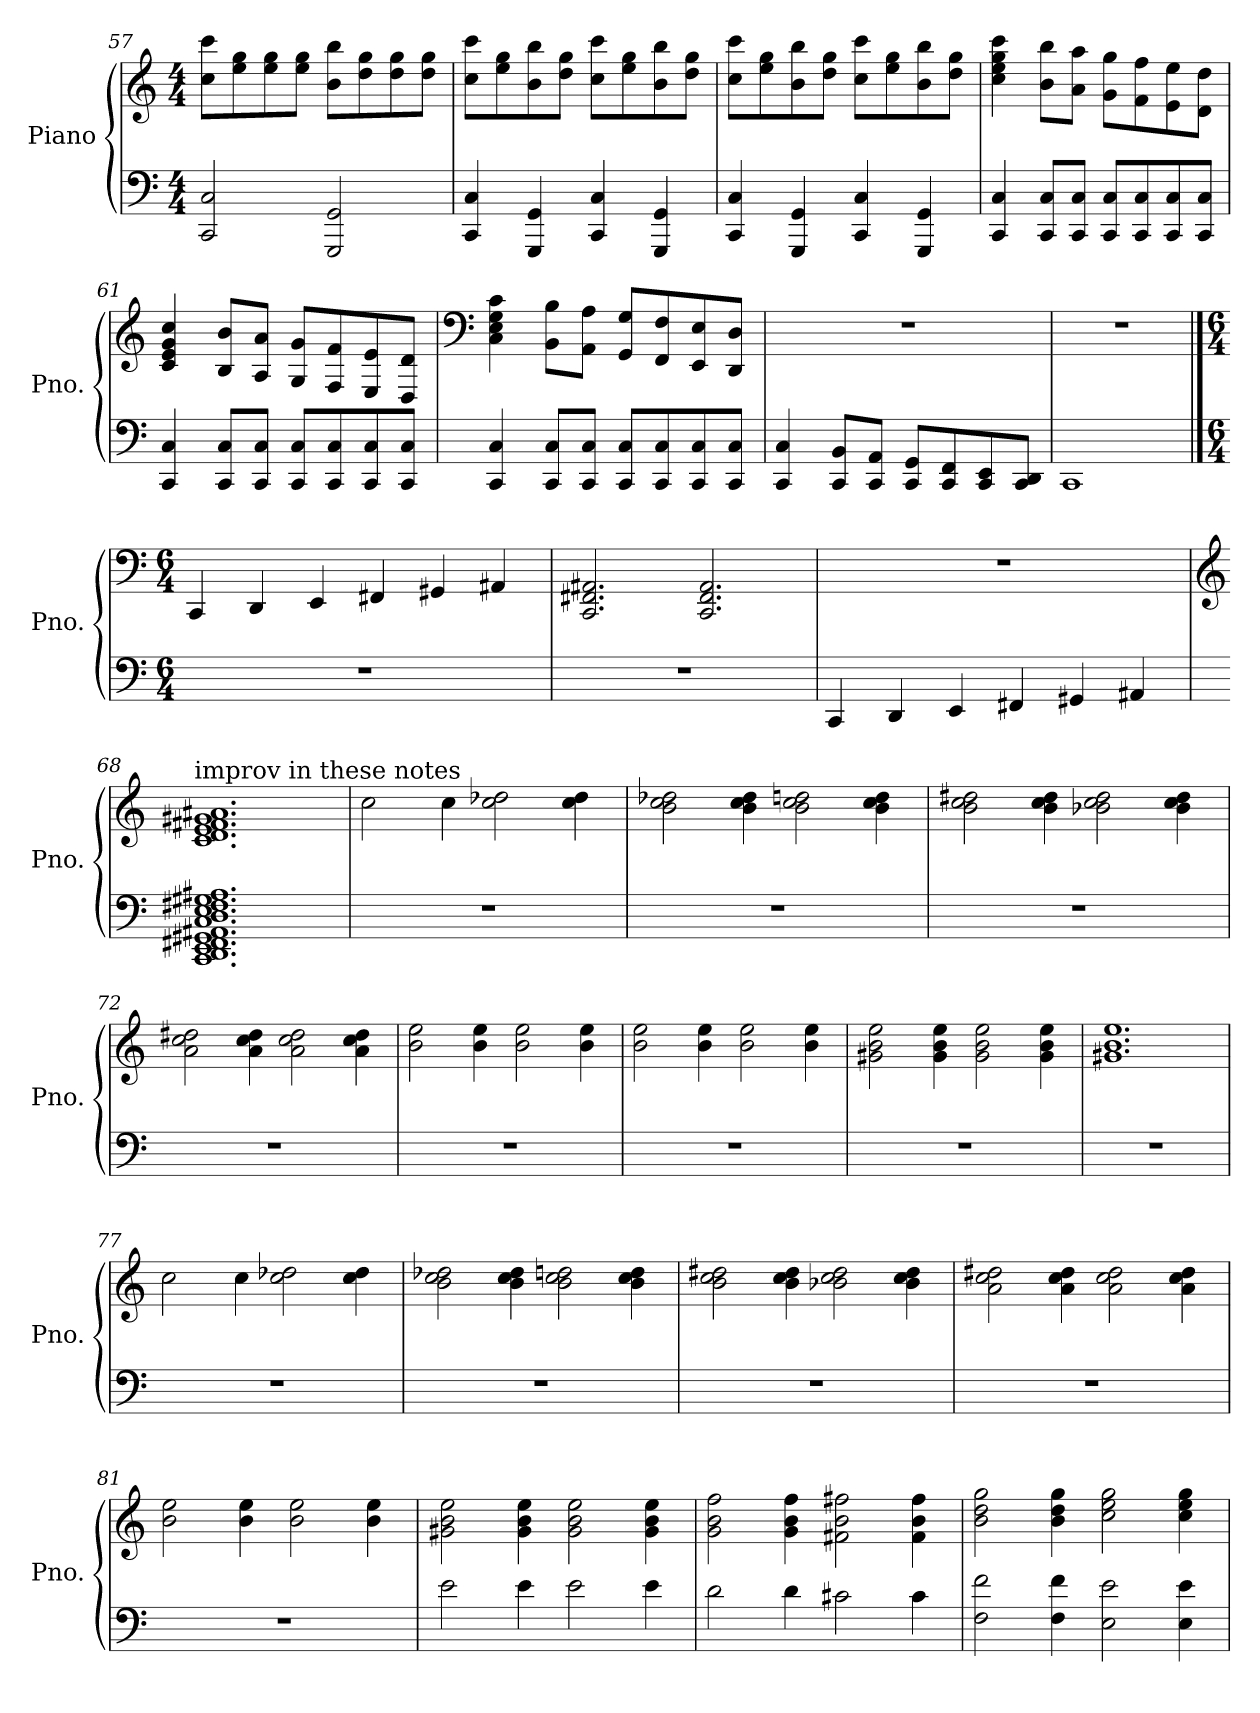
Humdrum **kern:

**kern	**kern
*part1	*part1
*staff2	*staff1
*I"Piano	*
*I'Pno.	*
!!LO:LB:g=z
*clefF4	*clefG2
*k[]	*k[]
*M4/4	*M4/4
=57	=57
2CC/ 2C/	8cc\ 8ccc\L
.	8ee\ 8gg\
.	8ee\ 8gg\
.	8ee\ 8gg\J
2GGG/ 2GG/	8b\ 8bb\L
.	8dd\ 8gg\
.	8dd\ 8gg\
.	8dd\ 8gg\J
=58	=58
4CC/ 4C/	8cc\ 8ccc\L
.	8ee\ 8gg\
4GGG/ 4GG/	8b\ 8bb\
.	8dd\ 8gg\J
4CC/ 4C/	8cc\ 8ccc\L
.	8ee\ 8gg\
4GGG/ 4GG/	8b\ 8bb\
.	8dd\ 8gg\J
=59	=59
4CC/ 4C/	8cc\ 8ccc\L
.	8ee\ 8gg\
4GGG/ 4GG/	8b\ 8bb\
.	8dd\ 8gg\J
4CC/ 4C/	8cc\ 8ccc\L
.	8ee\ 8gg\
4GGG/ 4GG/	8b\ 8bb\
.	8dd\ 8gg\J
=60	=60
4CC/ 4C/	4cc\ 4ee\ 4gg\ 4ccc\
8CC/ 8C/L	8b\ 8bb\L
8CC/ 8C/J	8a\ 8aa\J
8CC/ 8C/L	8g\ 8gg\L
8CC/ 8C/	8f\ 8ff\
8CC/ 8C/	8e\ 8ee\
8CC/ 8C/J	8d\ 8dd\J
=61	=61
4CC/ 4C/	4c/ 4e/ 4g/ 4cc/
8CC/ 8C/L	8B/ 8b/L
8CC/ 8C/J	8A/ 8a/J
8CC/ 8C/L	8G/ 8g/L
8CC/ 8C/	8F/ 8f/
8CC/ 8C/	8E/ 8e/
8CC/ 8C/J	8D/ 8d/J
!!LO:LB:g=z
=62	=62
*	*clefF4
4CC/ 4C/	4C\ 4E\ 4G\ 4c\
8CC/ 8C/L	8BB\ 8B\L
8CC/ 8C/J	8AA\ 8A\J
8CC/ 8C/L	8GG/ 8G/L
8CC/ 8C/	8FF/ 8F/
8CC/ 8C/	8EE/ 8E/
8CC/ 8C/J	8DD/ 8D/J
=63	=63
4CC/ 4C/	1r
8CC/ 8BB/L	.
8CC/ 8AA/J	.
8CC/ 8GG/L	.
8CC/ 8FF/	.
8CC/ 8EE/	.
8CC/ 8DD/J	.
=64	=64
1CC	1r
==65	==65
*M6/4	*M6/4
1.r	4CC/
.	4DD/
.	4EE/
.	4FF#X/
.	4GG#X/
.	4AA#X/
=66	=66
1.r	2.CC/ 2.FF#X/ 2.AA#X/
.	2.CC/ 2.FF#/ 2.AA#/
!!LO:LB:g=z
=67	=67
4CC/	1.r
4DD/	.
4EE/	.
4FF#X/	.
4GG#X/	.
4AA#X/	.
=68	=68
*	*clefG2
!	!LO:TX:a:t=improv in these notes
1.CC 1.DD 1.EE 1.FF#X 1.GG#X 1.AA#X 1.C 1.D 1.E 1.F#X 1.G#X 1.A#X	1.c 1.d 1.e 1.f#X 1.g#X 1.a#X
=69	=69
1.r	2cc\
.	4cc\
.	2cc\ 2dd-X\
.	4cc\ 4dd-\
=70	=70
1.r	2b\ 2cc\ 2dd-X\
.	4b\ 4cc\ 4dd-\
.	2b\ 2cc\ 2ddn\
.	4b\ 4cc\ 4dd\
=71	=71
1.r	2b\ 2cc\ 2dd#X\
.	4b\ 4cc\ 4dd#\
.	2b-X\ 2cc\ 2dd#\
.	4b-\ 4cc\ 4dd#\
!!LO:LB:g=z
=72	=72
1.r	2a\ 2cc\ 2dd#X\
.	4a\ 4cc\ 4dd#\
.	2a\ 2cc\ 2dd#\
.	4a\ 4cc\ 4dd#\
=73	=73
1.r	2b\ 2ee\
.	4b\ 4ee\
.	2b\ 2ee\
.	4b\ 4ee\
=74	=74
1.r	2b\ 2ee\
.	4b\ 4ee\
.	2b\ 2ee\
.	4b\ 4ee\
=75	=75
1.r	2g#X\ 2b\ 2ee\
.	4g#\ 4b\ 4ee\
.	2g#\ 2b\ 2ee\
.	4g#\ 4b\ 4ee\
=76	=76
1.r	1.g#X 1.b 1.ee
=77	=77
1.r	2cc\
.	4cc\
.	2cc\ 2dd-X\
.	4cc\ 4dd-\
=78	=78
1.r	2b\ 2cc\ 2dd-X\
.	4b\ 4cc\ 4dd-\
.	2b\ 2cc\ 2ddn\
.	4b\ 4cc\ 4dd\
!!LO:PB:g=z
=79	=79
1.r	2b\ 2cc\ 2dd#X\
.	4b\ 4cc\ 4dd#\
.	2b-X\ 2cc\ 2dd#\
.	4b-\ 4cc\ 4dd#\
=80	=80
1.r	2a\ 2cc\ 2dd#X\
.	4a\ 4cc\ 4dd#\
.	2a\ 2cc\ 2dd#\
.	4a\ 4cc\ 4dd#\
=81	=81
1.r	2b\ 2ee\
.	4b\ 4ee\
.	2b\ 2ee\
.	4b\ 4ee\
=82	=82
2e\	2g#X\ 2b\ 2ee\
4e\	4g#\ 4b\ 4ee\
2e\	2g#\ 2b\ 2ee\
4e\	4g#\ 4b\ 4ee\
=83	=83
2d\	2g\ 2b\ 2ff\
4d\	4g\ 4b\ 4ff\
2c#X\	2f#X\ 2b\ 2ff#X\
4c#\	4f#\ 4b\ 4ff#\
=84	=84
2F\ 2f\	2b\ 2dd\ 2gg\
4F\ 4f\	4b\ 4dd\ 4gg\
2E\ 2e\	2cc\ 2ee\ 2gg\
4E\ 4e\	4cc\ 4ee\ 4gg\
=	=
*-	*-
